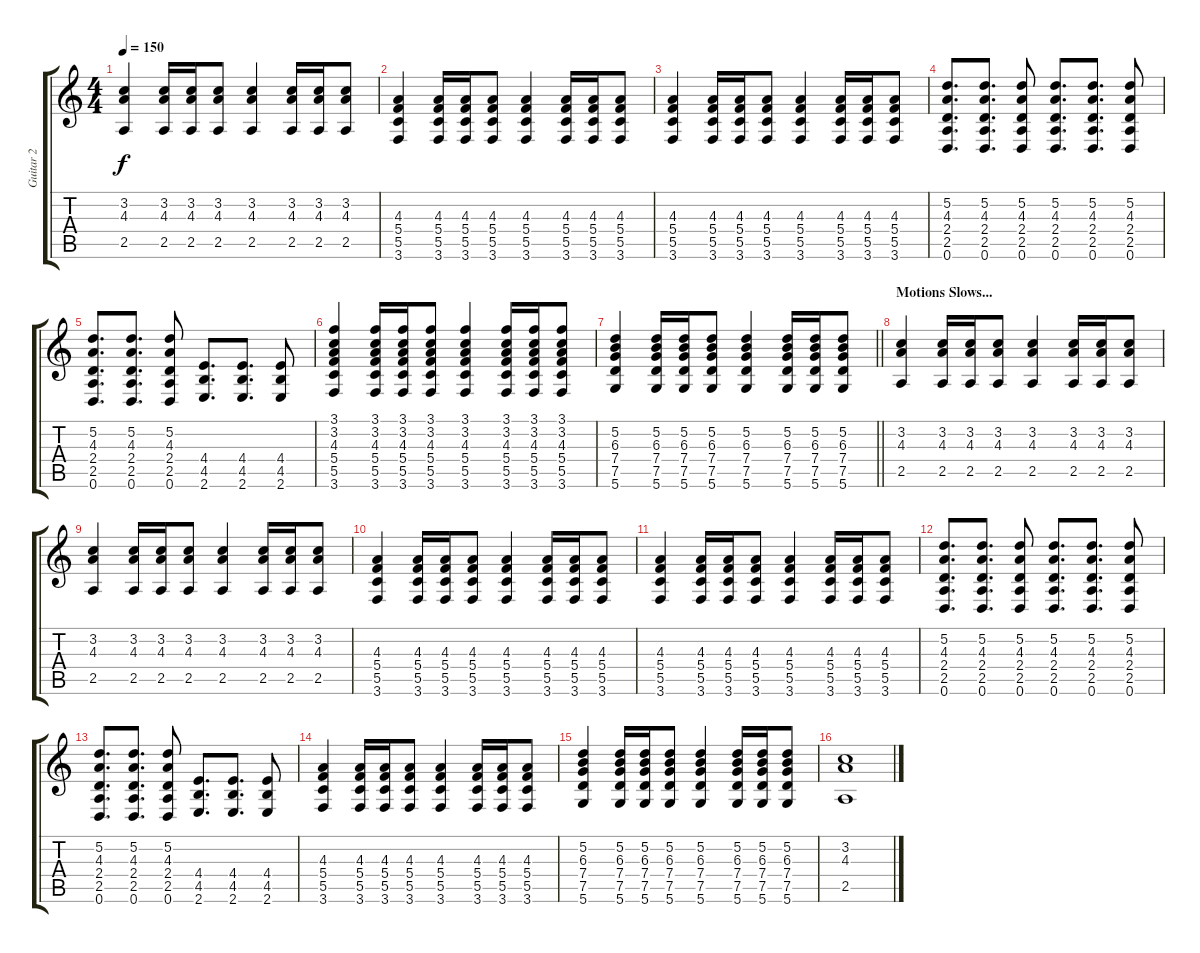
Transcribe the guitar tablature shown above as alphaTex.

\track ("Guitar 2" "Guitar 2") {instrument distortionguitar}
\staff {score tabs}
\tuning (D4 A3 F3 C3 G2 D2) {hide}
\ts (4 4)
\tempo 150
\clef g2
\ks c
(3.2 4.3 2.5).4{dy f} (3.2 4.3 2.5).16 (3.2 4.3 2.5).16 (3.2 4.3 2.5).8 (3.2 4.3 2.5).4 (3.2 4.3 2.5).16 (3.2 4.3 2.5).16 (3.2 4.3 2.5).8 |
(4.3 5.4 5.5 3.6).4 (4.3 5.4 5.5 3.6).16 (4.3 5.4 5.5 3.6).16 (4.3 5.4 5.5 3.6).8 (4.3 5.4 5.5 3.6).4 (4.3 5.4 5.5 3.6).16 (4.3 5.4 5.5 3.6).16 (4.3 5.4 5.5 3.6).8 |
(4.3 5.4 5.5 3.6).4 (4.3 5.4 5.5 3.6).16 (4.3 5.4 5.5 3.6).16 (4.3 5.4 5.5 3.6).8 (4.3 5.4 5.5 3.6).4 (4.3 5.4 5.5 3.6).16 (4.3 5.4 5.5 3.6).16 (4.3 5.4 5.5 3.6).8 |
(5.2 4.3 2.4 2.5 0.6).8{d} (5.2 4.3 2.4 2.5 0.6).8{d} (5.2 4.3 2.4 2.5 0.6).8 (5.2 4.3 2.4 2.5 0.6).8{d} (5.2 4.3 2.4 2.5 0.6).8{d} (5.2 4.3 2.4 2.5 0.6).8 |
(5.2 4.3 2.4 2.5 0.6).8{d} (5.2 4.3 2.4 2.5 0.6).8{d} (5.2 4.3 2.4 2.5 0.6).8 (4.4 4.5 2.6).8{d} (4.4 4.5 2.6).8{d} (4.4 4.5 2.6).8 |
(3.1 3.2 4.3 5.4 5.5 3.6).4 (3.1 3.2 4.3 5.4 5.5 3.6).16 (3.1 3.2 4.3 5.4 5.5 3.6).16 (3.1 3.2 4.3 5.4 5.5 3.6).8 (3.1 3.2 4.3 5.4 5.5 3.6).4 (3.1 3.2 4.3 5.4 5.5 3.6).16 (3.1 3.2 4.3 5.4 5.5 3.6).16 (3.1 3.2 4.3 5.4 5.5 3.6).8 |
\barLineRight lightlight
(5.2 6.3 7.4 7.5 5.6).4 (5.2 6.3 7.4 7.5 5.6).16 (5.2 6.3 7.4 7.5 5.6).16 (5.2 6.3 7.4 7.5 5.6).8 (5.2 6.3 7.4 7.5 5.6).4 (5.2 6.3 7.4 7.5 5.6).16 (5.2 6.3 7.4 7.5 5.6).16 (5.2 6.3 7.4 7.5 5.6).8 |
\section ("" "Motions Slows...")
(3.2 4.3 2.5).4 (3.2 4.3 2.5).16 (3.2 4.3 2.5).16 (3.2 4.3 2.5).8 (3.2 4.3 2.5).4 (3.2 4.3 2.5).16 (3.2 4.3 2.5).16 (3.2 4.3 2.5).8 |
(3.2 4.3 2.5).4 (3.2 4.3 2.5).16 (3.2 4.3 2.5).16 (3.2 4.3 2.5).8 (3.2 4.3 2.5).4 (3.2 4.3 2.5).16 (3.2 4.3 2.5).16 (3.2 4.3 2.5).8 |
(4.3 5.4 5.5 3.6).4 (4.3 5.4 5.5 3.6).16 (4.3 5.4 5.5 3.6).16 (4.3 5.4 5.5 3.6).8 (4.3 5.4 5.5 3.6).4 (4.3 5.4 5.5 3.6).16 (4.3 5.4 5.5 3.6).16 (4.3 5.4 5.5 3.6).8 |
(4.3 5.4 5.5 3.6).4 (4.3 5.4 5.5 3.6).16 (4.3 5.4 5.5 3.6).16 (4.3 5.4 5.5 3.6).8 (4.3 5.4 5.5 3.6).4 (4.3 5.4 5.5 3.6).16 (4.3 5.4 5.5 3.6).16 (4.3 5.4 5.5 3.6).8 |
(5.2 4.3 2.4 2.5 0.6).8{d} (5.2 4.3 2.4 2.5 0.6).8{d} (5.2 4.3 2.4 2.5 0.6).8 (5.2 4.3 2.4 2.5 0.6).8{d} (5.2 4.3 2.4 2.5 0.6).8{d} (5.2 4.3 2.4 2.5 0.6).8 |
(5.2 4.3 2.4 2.5 0.6).8{d} (5.2 4.3 2.4 2.5 0.6).8{d} (5.2 4.3 2.4 2.5 0.6).8 (4.4 4.5 2.6).8{d} (4.4 4.5 2.6).8{d} (4.4 4.5 2.6).8 |
(4.3 5.4 5.5 3.6).4 (4.3 5.4 5.5 3.6).16 (4.3 5.4 5.5 3.6).16 (4.3 5.4 5.5 3.6).8 (4.3 5.4 5.5 3.6).4 (4.3 5.4 5.5 3.6).16 (4.3 5.4 5.5 3.6).16 (4.3 5.4 5.5 3.6).8 |
(5.2 6.3 7.4 7.5 5.6).4 (5.2 6.3 7.4 7.5 5.6).16 (5.2 6.3 7.4 7.5 5.6).16 (5.2 6.3 7.4 7.5 5.6).8 (5.2 6.3 7.4 7.5 5.6).4 (5.2 6.3 7.4 7.5 5.6).16 (5.2 6.3 7.4 7.5 5.6).16 (5.2 6.3 7.4 7.5 5.6).8 |
(3.2 4.3 2.5).1{volume 0}
